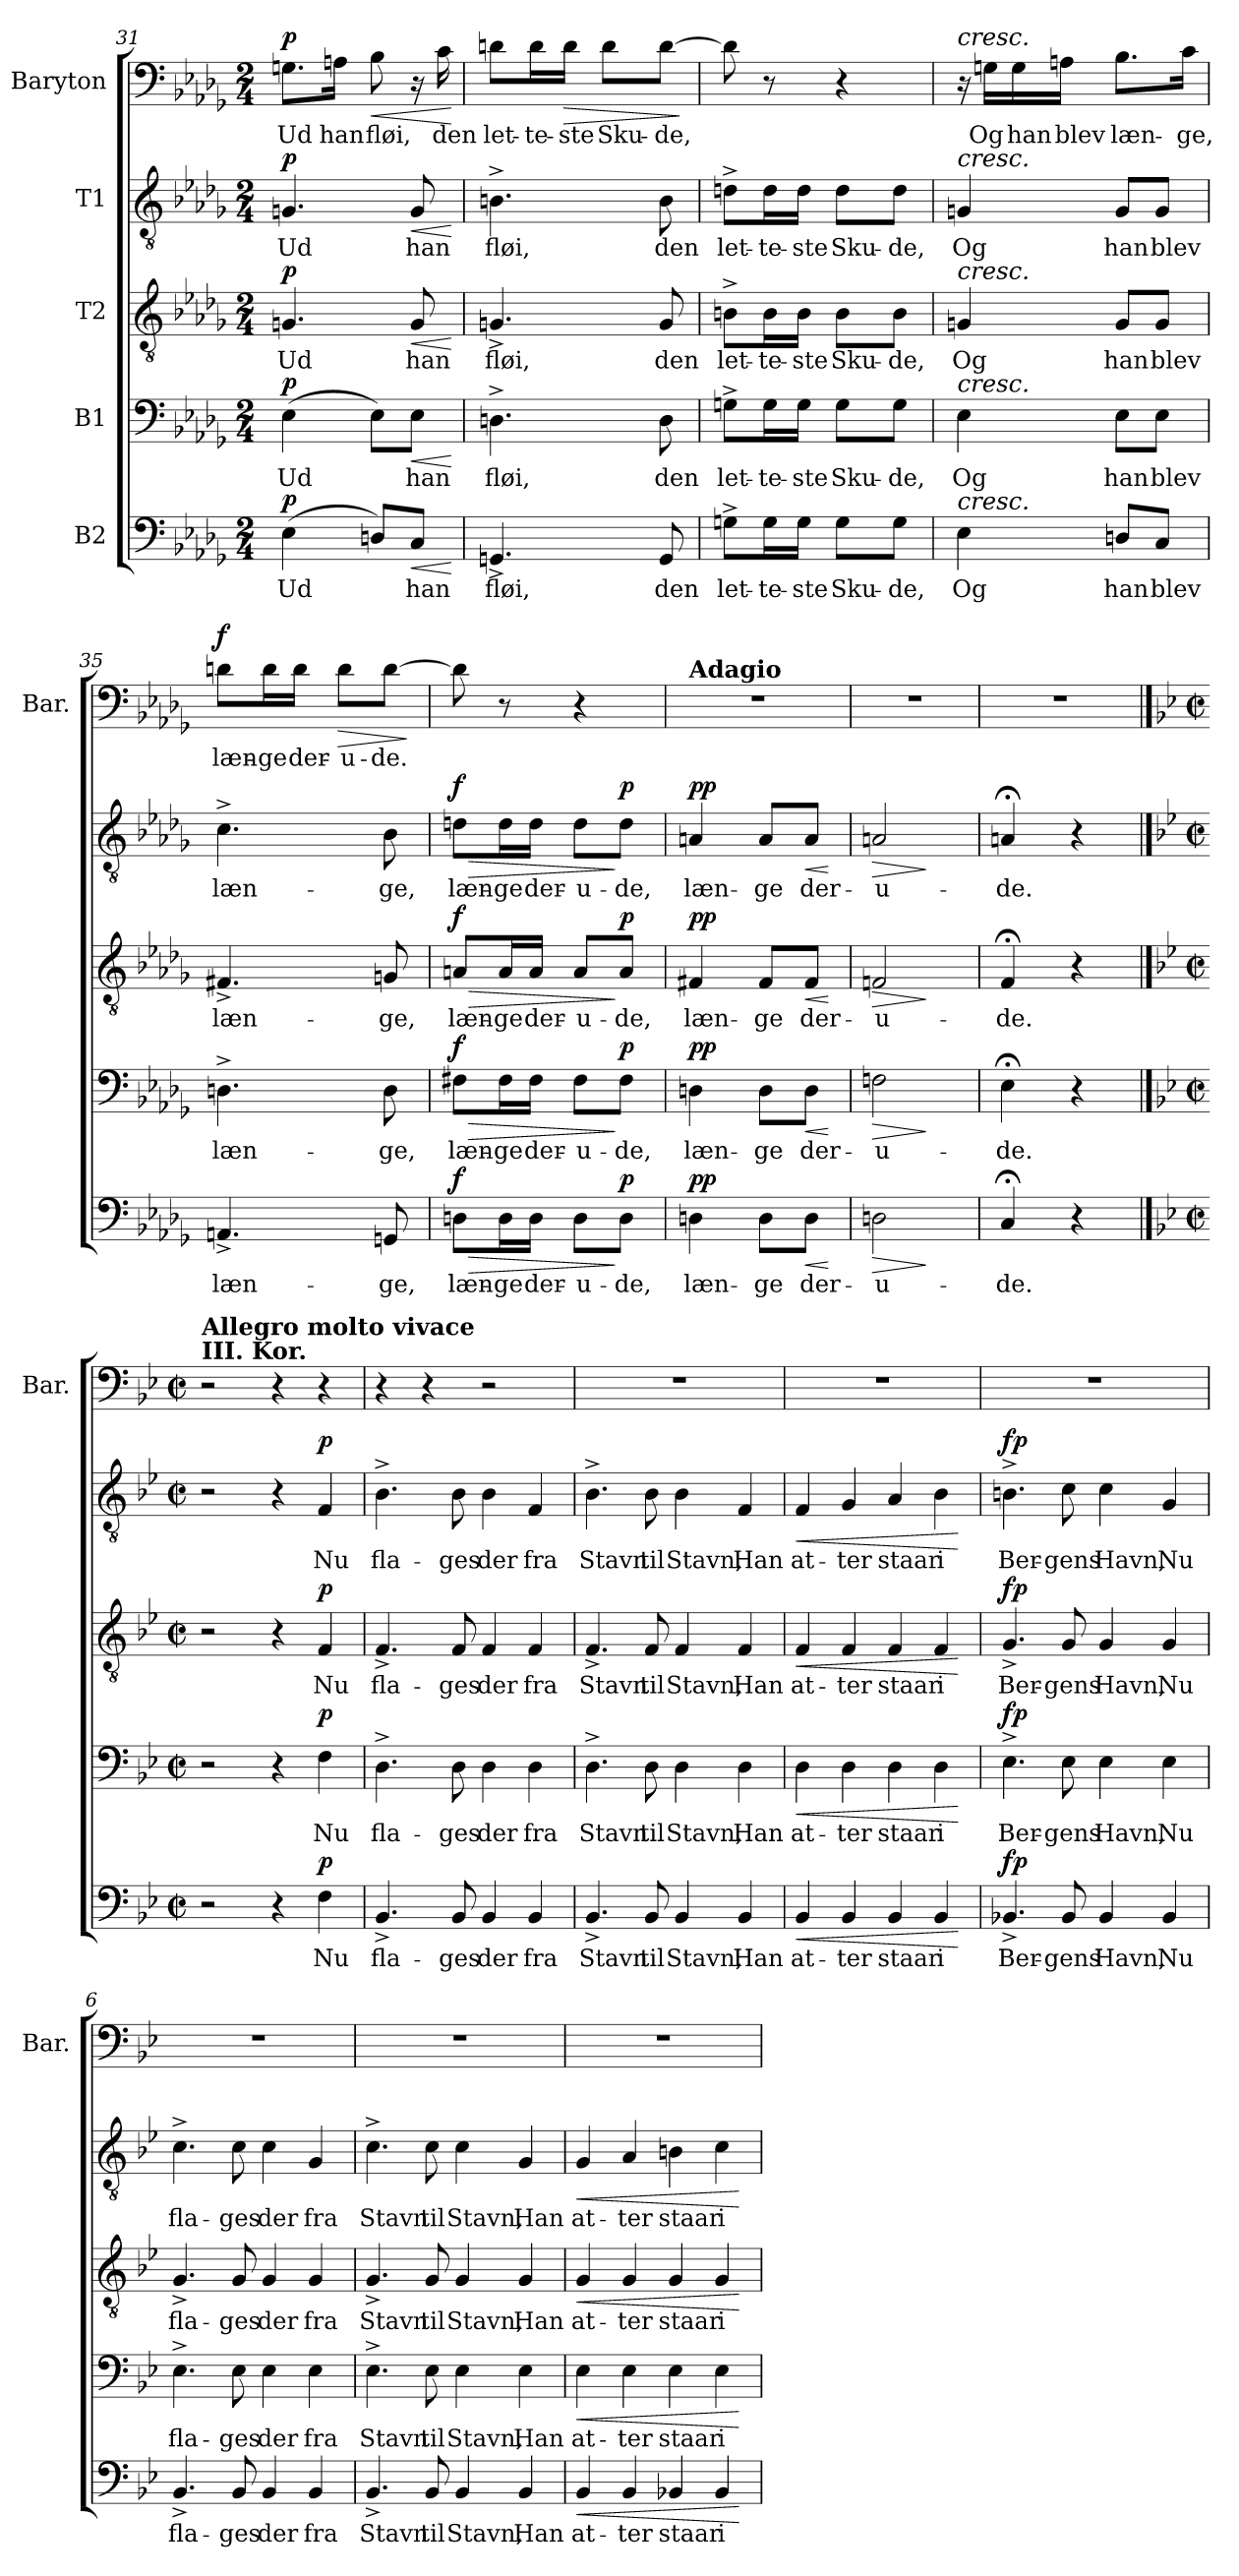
**kern	**text	**dynam	**kern	**text	**dynam	**kern	**text	**dynam	**kern	**text	**dynam	**kern	**text	**dynam
*part5	*part5	*part5	*part4	*part4	*part4	*part3	*part3	*part3	*part2	*part2	*part2	*part1	*part1	*part1
*staff5	*staff5	*staff5	*staff4	*staff4	*staff4	*staff3	*staff3	*staff3	*staff2	*staff2	*staff2	*staff1	*staff1	*staff1
*I"B2	*	*	*I"B1	*	*	*I"T2	*	*	*I"T1	*	*	*I"Baryton	*	*
*	*	*	*	*	*	*	*	*	*	*	*	*I'Bar.	*	*
*clefF4	*	*	*clefF4	*	*	*clefGv2	*	*	*clefGv2	*	*	*clefF4	*	*
*k[b-e-a-d-g-]	*	*	*k[b-e-a-d-g-]	*	*	*k[b-e-a-d-g-]	*	*	*k[b-e-a-d-g-]	*	*	*k[b-e-a-d-g-]	*	*
*M2/4	*	*	*M2/4	*	*	*M2/4	*	*	*M2/4	*	*	*M2/4	*	*
=31	=31	=31	=31	=31	=31	=31	=31	=31	=31	=31	=31	=31	=31	=31
!	!LO:LY:b	!LO:DY:a	!	!LO:LY:b	!LO:DY:a	!	!LO:LY:b	!LO:DY:a	!	!LO:LY:b	!LO:DY:a	!	!LO:LY:b	!LO:DY:a
(>4E-\	Ud	p	(>4E-\	Ud	p	4.Gn/	Ud	p	4.Gn/	Ud	p	8.G\L	Ud	p
!	!	!	!	!	!	!	!	!	!	!	!	!	!LO:LY:b	!
.	.	.	.	.	.	.	.	.	.	.	.	16A\Jk	han	.
!	!	!	!	!	!	!	!	!	!	!	!	!	!LO:LY:b	!LO:HP:b
8Dn/L)	.	.	8E-\L)	.	.	.	.	.	.	.	.	8B-\	fløi,	<
!	!LO:LY:b	!LO:HP:b	!	!LO:LY:b	!LO:HP:b	!	!LO:LY:b	!LO:HP:b	!	!LO:LY:b	!LO:HP:b	!	!	!
8C/J	han	<	8E-\J	han	<	8G/	han	<	8G/	han	<	16r	.	.
!	!	!	!	!	!	!	!	!	!	!	!	!	!LO:LY:b	!
.	.	.	.	.	.	.	.	.	.	.	.	16c\	den	.
.	.	[	.	.	[	.	.	[	.	.	[	.	.	[
=32	=32	=32	=32	=32	=32	=32	=32	=32	=32	=32	=32	=32	=32	=32
!	!LO:LY:b	!	!	!LO:LY:b	!	!	!LO:LY:b	!	!	!LO:LY:b	!	!	!LO:LY:b	!
4.GGn^/	fløi,	.	4.Dn^\	fløi,	.	4.Gn^/	fløi,	.	4.Bn^\	fløi,	.	8d\L	let-	.
!	!	!	!	!	!	!	!	!	!	!	!	!	!LO:LY:b	!
.	.	.	.	.	.	.	.	.	.	.	.	16d\L	-te-	.
!	!	!	!	!	!	!	!	!	!	!	!	!	!LO:LY:b	!LO:HP:b
.	.	.	.	.	.	.	.	.	.	.	.	16d\JJ	-ste	>
!	!	!	!	!	!	!	!	!	!	!	!	!	!LO:LY:b	!
.	.	.	.	.	.	.	.	.	.	.	.	8d\L	Sku-	.
!	!LO:LY:b	!	!	!LO:LY:b	!	!	!LO:LY:b	!	!	!LO:LY:b	!	!	!LO:LY:b	!
8GG/	den	.	8D\	den	.	8G/	den	.	8B\	den	.	[8d\J	-de,	.
.	.	.	.	.	.	.	.	.	.	.	.	.	.	]
!!LO:PB:g=z
=33	=33	=33	=33	=33	=33	=33	=33	=33	=33	=33	=33	=33	=33	=33
!	!LO:LY:b	!	!	!LO:LY:b	!	!	!LO:LY:b	!	!	!LO:LY:b	!	!	!	!
8Gn^\L	let-	.	8Gn^\L	let-	.	8Bn^\L	let-	.	8dn^\L	let-	.	8d\]	.	.
!	!LO:LY:b	!	!	!LO:LY:b	!	!	!LO:LY:b	!	!	!LO:LY:b	!	!	!	!
16G\L	-te-	.	16G\L	-te-	.	16B\L	-te-	.	16d\L	-te-	.	8r	.	.
!	!LO:LY:b	!	!	!LO:LY:b	!	!	!LO:LY:b	!	!	!LO:LY:b	!	!	!	!
16G\JJ	-ste	.	16G\JJ	-ste	.	16B\JJ	-ste	.	16d\JJ	-ste	.	.	.	.
!	!LO:LY:b	!	!	!LO:LY:b	!	!	!LO:LY:b	!	!	!LO:LY:b	!	!	!	!
8G\L	Sku-	.	8G\L	Sku-	.	8B\L	Sku-	.	8d\L	Sku-	.	4r	.	.
!	!LO:LY:b	!	!	!LO:LY:b	!	!	!LO:LY:b	!	!	!LO:LY:b	!	!	!	!
8G\J	-de,	.	8G\J	-de,	.	8B\J	-de,	.	8d\J	-de,	.	.	.	.
=34	=34	=34	=34	=34	=34	=34	=34	=34	=34	=34	=34	=34	=34	=34
!	!	!	!	!	!	!	!	!	!	!	!	!LO:TX:a:i:t=cresc.	!	!
!	!	!	!	!	!	!	!	!	!LO:TX:a:i:t=cresc.	!	!	!	!	!
!	!	!	!	!	!	!LO:TX:a:i:t=cresc.	!	!	!	!	!	!	!	!
!	!	!	!LO:TX:a:i:t=cresc.	!	!	!	!	!	!	!	!	!	!	!
!LO:TX:a:i:t=cresc.	!	!	!	!	!	!	!	!	!	!	!	!	!	!
!	!LO:LY:b	!	!	!LO:LY:b	!	!	!LO:LY:b	!	!	!LO:LY:b	!	!	!	!
4E-\	Og	.	4E-\	Og	.	4Gn/	Og	.	4Gn/	Og	.	16r	.	.
!	!	!	!	!	!	!	!	!	!	!	!	!	!LO:LY:b	!
.	.	.	.	.	.	.	.	.	.	.	.	16G\LL	Og	.
!	!	!	!	!	!	!	!	!	!	!	!	!	!LO:LY:b	!
.	.	.	.	.	.	.	.	.	.	.	.	16G\	han	.
!	!	!	!	!	!	!	!	!	!	!	!	!	!LO:LY:b	!
.	.	.	.	.	.	.	.	.	.	.	.	16A\JJ	blev	.
!	!LO:LY:b	!	!	!LO:LY:b	!	!	!LO:LY:b	!	!	!LO:LY:b	!	!	!LO:LY:b	!
8Dn/L	han	.	8E-\L	han	.	8G/L	han	.	8G/L	han	.	8.B-\L	læn-	.
!	!LO:LY:b	!	!	!LO:LY:b	!	!	!LO:LY:b	!	!	!LO:LY:b	!	!	!	!
8C/J	blev	.	8E-\J	blev	.	8G/J	blev	.	8G/J	blev	.	.	.	.
!	!	!	!	!	!	!	!	!	!	!	!	!	!LO:LY:b	!
.	.	.	.	.	.	.	.	.	.	.	.	16c\Jk	-ge,	.
=35	=35	=35	=35	=35	=35	=35	=35	=35	=35	=35	=35	=35	=35	=35
!	!LO:LY:b	!	!	!LO:LY:b	!	!	!LO:LY:b	!	!	!LO:LY:b	!	!	!LO:LY:b	!LO:DY:a
4.AAn^/	læn-	.	4.Dn^\	læn-	.	4.F#X^/	læn-	.	4.c^\	læn-	.	8d\L	læn-	f
!	!	!	!	!	!	!	!	!	!	!	!	!	!LO:LY:b	!
.	.	.	.	.	.	.	.	.	.	.	.	16d\L	-ge	.
!	!	!	!	!	!	!	!	!	!	!	!	!	!LO:LY:b	!
.	.	.	.	.	.	.	.	.	.	.	.	16d\JJ	der-	.
!	!	!	!	!	!	!	!	!	!	!	!	!	!LO:LY:b	!LO:HP:b
.	.	.	.	.	.	.	.	.	.	.	.	8d\L	-u-	>
!	!LO:LY:b	!	!	!LO:LY:b	!	!	!LO:LY:b	!	!	!LO:LY:b	!	!	!LO:LY:b	!
8GGn/	-ge,	.	8D\	-ge,	.	8Gn/	-ge,	.	8B-\	-ge,	.	[8d\J	-de.	.
.	.	.	.	.	.	.	.	.	.	.	.	.	.	]
=36	=36	=36	=36	=36	=36	=36	=36	=36	=36	=36	=36	=36	=36	=36
!	!LO:LY:b	!LO:HP:b	!	!LO:LY:b	!LO:HP:b	!	!LO:LY:b	!LO:HP:b	!	!LO:LY:b	!LO:HP:b	!	!	!
!	!	!LO:DY:n=1:a	!	!	!LO:DY:n=1:a	!	!	!LO:DY:n=1:a	!	!	!LO:DY:n=1:a	!	!	!
8Dn\L	læn-	> f	8F#X\L	læn-	> f	8An/L	læn-	> f	8dn\L	læn-	> f	8d\]	.	.
!	!LO:LY:b	!	!	!LO:LY:b	!	!	!LO:LY:b	!	!	!LO:LY:b	!	!	!	!
16D\L	-ge	.	16F#\L	-ge	.	16A/L	-ge	.	16d\L	-ge	.	8r	.	.
!	!LO:LY:b	!	!	!LO:LY:b	!	!	!LO:LY:b	!	!	!LO:LY:b	!	!	!	!
16D\JJ	der-	.	16F#\JJ	der-	.	16A/JJ	der-	.	16d\JJ	der-	.	.	.	.
!	!LO:LY:b	!	!	!LO:LY:b	!	!	!LO:LY:b	!	!	!LO:LY:b	!	!	!	!
8D\L	-u-	.	8F#\L	-u-	.	8A/L	-u-	.	8d\L	-u-	.	4r	.	.
!	!LO:LY:b	!LO:DY:n=2:a	!	!LO:LY:b	!LO:DY:n=2:a	!	!LO:LY:b	!LO:DY:n=2:a	!	!LO:LY:b	!LO:DY:n=2:a	!	!	!
8D\J	-de,	] p	8F#\J	-de,	] p	8A/J	-de,	] p	8d\J	-de,	] p	.	.	.
=37	=37	=37	=37	=37	=37	=37	=37	=37	=37	=37	=37	=37	=37	=37
!	!	!	!	!	!	!	!	!	!	!	!	!LO:TX:a:B:t=Adagio	!	!
!	!LO:LY:b	!LO:DY:a	!	!LO:LY:b	!LO:DY:a	!	!LO:LY:b	!LO:DY:a	!	!LO:LY:b	!LO:DY:a	!	!	!
4Dn\	læn-	pp	4Dn\	læn-	pp	4F#X/	læn-	pp	4An/	læn-	pp	2r	.	.
!	!LO:LY:b	!	!	!LO:LY:b	!	!	!LO:LY:b	!	!	!LO:LY:b	!	!	!	!
8D\L	-ge	.	8D\L	-ge	.	8F#/L	-ge	.	8A/L	-ge	.	.	.	.
!	!LO:LY:b	!LO:HP:b	!	!LO:LY:b	!LO:HP:b	!	!LO:LY:b	!LO:HP:b	!	!LO:LY:b	!LO:HP:b	!	!	!
8D\J	der-	<	8D\J	der-	<	8F#/J	der-	<	8A/J	der-	<	.	.	.
.	.	[	.	.	[	.	.	[	.	.	[	.	.	.
=38	=38	=38	=38	=38	=38	=38	=38	=38	=38	=38	=38	=38	=38	=38
!	!LO:LY:b	!LO:HP:b	!	!LO:LY:b	!LO:HP:b	!	!LO:LY:b	!LO:HP:b	!	!LO:LY:b	!LO:HP:b	!	!	!
2Dn\	-u-	>	2Fn\	-u-	>	2Fn/	-u-	>	2An/	-u-	>	2r	.	.
.	.	]	.	.	]	.	.	]	.	.	]	.	.	.
=39	=39	=39	=39	=39	=39	=39	=39	=39	=39	=39	=39	=39	=39	=39
!	!LO:LY:b	!	!	!LO:LY:b	!	!	!LO:LY:b	!	!	!LO:LY:b	!	!	!	!
4C;</	-de.	.	4E-;<\	-de.	.	4F;</	-de.	.	4An;</	-de.	.	2r	.	.
4r	.	.	4r	.	.	4r	.	.	4r	.	.	.	.	.
!!LO:PB:g=z
==1	==1	==1	==1	==1	==1	==1	==1	==1	==1	==1	==1	==1	==1	==1
*k[b-e-]	*	*	*k[b-e-]	*	*	*k[b-e-]	*	*	*k[b-e-]	*	*	*k[b-e-]	*	*
*M2/2	*	*	*M2/2	*	*	*M2/2	*	*	*M2/2	*	*	*M2/2	*	*
*met(c|)	*	*	*met(c|)	*	*	*met(c|)	*	*	*met(c|)	*	*	*met(c|)	*	*
*	*	*	*	*	*	*	*	*	*	*	*	*MM264	*	*
!	!	!	!	!	!	!	!	!	!	!	!	!LO:TX:a:B:t=III. Kor.	!	!
!	!	!	!	!	!	!	!	!	!	!	!	!LO:TX:a:B:t=Allegro molto vivace	!	!
2r	.	.	2r	.	.	2r	.	.	2r	.	.	2r	.	.
4r	.	.	4r	.	.	4r	.	.	4r	.	.	4r	.	.
!	!LO:LY:b	!LO:DY:a	!	!LO:LY:b	!LO:DY:a	!	!LO:LY:b	!LO:DY:a	!	!LO:LY:b	!LO:DY:a	!	!	!
4F\	Nu	p	4F\	Nu	p	4F/	Nu	p	4F/	Nu	p	4r	.	.
=2	=2	=2	=2	=2	=2	=2	=2	=2	=2	=2	=2	=2	=2	=2
!	!LO:LY:b	!	!	!LO:LY:b	!	!	!LO:LY:b	!	!	!LO:LY:b	!	!	!	!
4.BB-^/	fla-	.	4.D^\	fla-	.	4.F^/	fla-	.	4.B-^\	fla-	.	4r	.	.
.	.	.	.	.	.	.	.	.	.	.	.	4r	.	.
!	!LO:LY:b	!	!	!LO:LY:b	!	!	!LO:LY:b	!	!	!LO:LY:b	!	!	!	!
8BB-/	-ges	.	8D\	-ges	.	8F/	-ges	.	8B-\	-ges	.	.	.	.
!	!LO:LY:b	!	!	!LO:LY:b	!	!	!LO:LY:b	!	!	!LO:LY:b	!	!	!	!
4BB-/	der	.	4D\	der	.	4F/	der	.	4B-\	der	.	2r	.	.
!	!LO:LY:b	!	!	!LO:LY:b	!	!	!LO:LY:b	!	!	!LO:LY:b	!	!	!	!
4BB-/	fra	.	4D\	fra	.	4F/	fra	.	4F/	fra	.	.	.	.
=3	=3	=3	=3	=3	=3	=3	=3	=3	=3	=3	=3	=3	=3	=3
!	!LO:LY:b	!	!	!LO:LY:b	!	!	!LO:LY:b	!	!	!LO:LY:b	!	!	!	!
4.BB-^/	Stavn	.	4.D^\	Stavn	.	4.F^/	Stavn	.	4.B-^\	Stavn	.	1r	.	.
!	!LO:LY:b	!	!	!LO:LY:b	!	!	!LO:LY:b	!	!	!LO:LY:b	!	!	!	!
8BB-/	til	.	8D\	til	.	8F/	til	.	8B-\	til	.	.	.	.
!	!LO:LY:b	!	!	!LO:LY:b	!	!	!LO:LY:b	!	!	!LO:LY:b	!	!	!	!
4BB-/	Stavn,	.	4D\	Stavn,	.	4F/	Stavn,	.	4B-\	Stavn,	.	.	.	.
!	!LO:LY:b	!	!	!LO:LY:b	!	!	!LO:LY:b	!	!	!LO:LY:b	!	!	!	!
4BB-/	Han	.	4D\	Han	.	4F/	Han	.	4F/	Han	.	.	.	.
=4	=4	=4	=4	=4	=4	=4	=4	=4	=4	=4	=4	=4	=4	=4
!	!LO:LY:b	!LO:HP:b	!	!LO:LY:b	!LO:HP:b	!	!LO:LY:b	!LO:HP:b	!	!LO:LY:b	!LO:HP:b	!	!	!
4BB-/	at-	<	4D\	at-	<	4F/	at-	<	4F/	at-	<	1r	.	.
!	!LO:LY:b	!	!	!LO:LY:b	!	!	!LO:LY:b	!	!	!LO:LY:b	!	!	!	!
4BB-/	-ter	.	4D\	-ter	.	4F/	-ter	.	4G/	-ter	.	.	.	.
!	!LO:LY:b	!	!	!LO:LY:b	!	!	!LO:LY:b	!	!	!LO:LY:b	!	!	!	!
4BB-/	staar	.	4D\	staar	.	4F/	staar	.	4A/	staar	.	.	.	.
!	!LO:LY:b	!	!	!LO:LY:b	!	!	!LO:LY:b	!	!	!LO:LY:b	!	!	!	!
4BB-/	i	.	4D\	i	.	4F/	i	.	4B-\	i	.	.	.	.
.	.	[	.	.	[	.	.	[	.	.	[	.	.	.
=5	=5	=5	=5	=5	=5	=5	=5	=5	=5	=5	=5	=5	=5	=5
!	!LO:LY:b	!LO:DY:a	!	!LO:LY:b	!LO:DY:a	!	!LO:LY:b	!LO:DY:a	!	!LO:LY:b	!LO:DY:a	!	!	!
4.BB-X^/	Ber-	fp	4.E-^\	Ber-	fp	4.G^/	Ber-	fp	4.Bn^\	Ber-	fp	1r	.	.
!	!LO:LY:b	!	!	!LO:LY:b	!	!	!LO:LY:b	!	!	!LO:LY:b	!	!	!	!
8BB-/	-gens	.	8E-\	-gens	.	8G/	-gens	.	8c\	-gens	.	.	.	.
!	!LO:LY:b	!	!	!LO:LY:b	!	!	!LO:LY:b	!	!	!LO:LY:b	!	!	!	!
4BB-/	Havn,	.	4E-\	Havn,	.	4G/	Havn,	.	4c\	Havn,	.	.	.	.
!	!LO:LY:b	!	!	!LO:LY:b	!	!	!LO:LY:b	!	!	!LO:LY:b	!	!	!	!
4BB-/	Nu	.	4E-\	Nu	.	4G/	Nu	.	4G/	Nu	.	.	.	.
=6	=6	=6	=6	=6	=6	=6	=6	=6	=6	=6	=6	=6	=6	=6
!	!LO:LY:b	!	!	!LO:LY:b	!	!	!LO:LY:b	!	!	!LO:LY:b	!	!	!	!
4.BB-^/	fla-	.	4.E-^\	fla-	.	4.G^/	fla-	.	4.c^\	fla-	.	1r	.	.
!	!LO:LY:b	!	!	!LO:LY:b	!	!	!LO:LY:b	!	!	!LO:LY:b	!	!	!	!
8BB-/	-ges	.	8E-\	-ges	.	8G/	-ges	.	8c\	-ges	.	.	.	.
!	!LO:LY:b	!	!	!LO:LY:b	!	!	!LO:LY:b	!	!	!LO:LY:b	!	!	!	!
4BB-/	der	.	4E-\	der	.	4G/	der	.	4c\	der	.	.	.	.
!	!LO:LY:b	!	!	!LO:LY:b	!	!	!LO:LY:b	!	!	!LO:LY:b	!	!	!	!
4BB-/	fra	.	4E-\	fra	.	4G/	fra	.	4G/	fra	.	.	.	.
=7	=7	=7	=7	=7	=7	=7	=7	=7	=7	=7	=7	=7	=7	=7
!	!LO:LY:b	!	!	!LO:LY:b	!	!	!LO:LY:b	!	!	!LO:LY:b	!	!	!	!
4.BB-^/	Stavn	.	4.E-^\	Stavn	.	4.G^/	Stavn	.	4.c^\	Stavn	.	1r	.	.
!	!LO:LY:b	!	!	!LO:LY:b	!	!	!LO:LY:b	!	!	!LO:LY:b	!	!	!	!
8BB-/	til	.	8E-\	til	.	8G/	til	.	8c\	til	.	.	.	.
!	!LO:LY:b	!	!	!LO:LY:b	!	!	!LO:LY:b	!	!	!LO:LY:b	!	!	!	!
4BB-/	Stavn,	.	4E-\	Stavn,	.	4G/	Stavn,	.	4c\	Stavn,	.	.	.	.
!	!LO:LY:b	!	!	!LO:LY:b	!	!	!LO:LY:b	!	!	!LO:LY:b	!	!	!	!
4BB-/	Han	.	4E-\	Han	.	4G/	Han	.	4G/	Han	.	.	.	.
!!LO:LB:g=z
=8	=8	=8	=8	=8	=8	=8	=8	=8	=8	=8	=8	=8	=8	=8
!	!LO:LY:b	!LO:HP:b	!	!LO:LY:b	!LO:HP:b	!	!LO:LY:b	!LO:HP:b	!	!LO:LY:b	!LO:HP:b	!	!	!
4BB-/	at-	<	4E-\	at-	<	4G/	at-	<	4G/	at-	<	1r	.	.
!	!LO:LY:b	!	!	!LO:LY:b	!	!	!LO:LY:b	!	!	!LO:LY:b	!	!	!	!
4BB-/	-ter	.	4E-\	-ter	.	4G/	-ter	.	4A/	-ter	.	.	.	.
!	!LO:LY:b	!	!	!LO:LY:b	!	!	!LO:LY:b	!	!	!LO:LY:b	!	!	!	!
4BB-X/	staar	.	4E-\	staar	.	4G/	staar	.	4Bn\	staar	.	.	.	.
!	!LO:LY:b	!	!	!LO:LY:b	!	!	!LO:LY:b	!	!	!LO:LY:b	!	!	!	!
4BB-/	i	.	4E-\	i	.	4G/	i	.	4c\	i	.	.	.	.
.	.	[	.	.	[	.	.	[	.	.	[	.	.	.
=	=	=	=	=	=	=	=	=	=	=	=	=	=	=
*-	*-	*-	*-	*-	*-	*-	*-	*-	*-	*-	*-	*-	*-	*-
